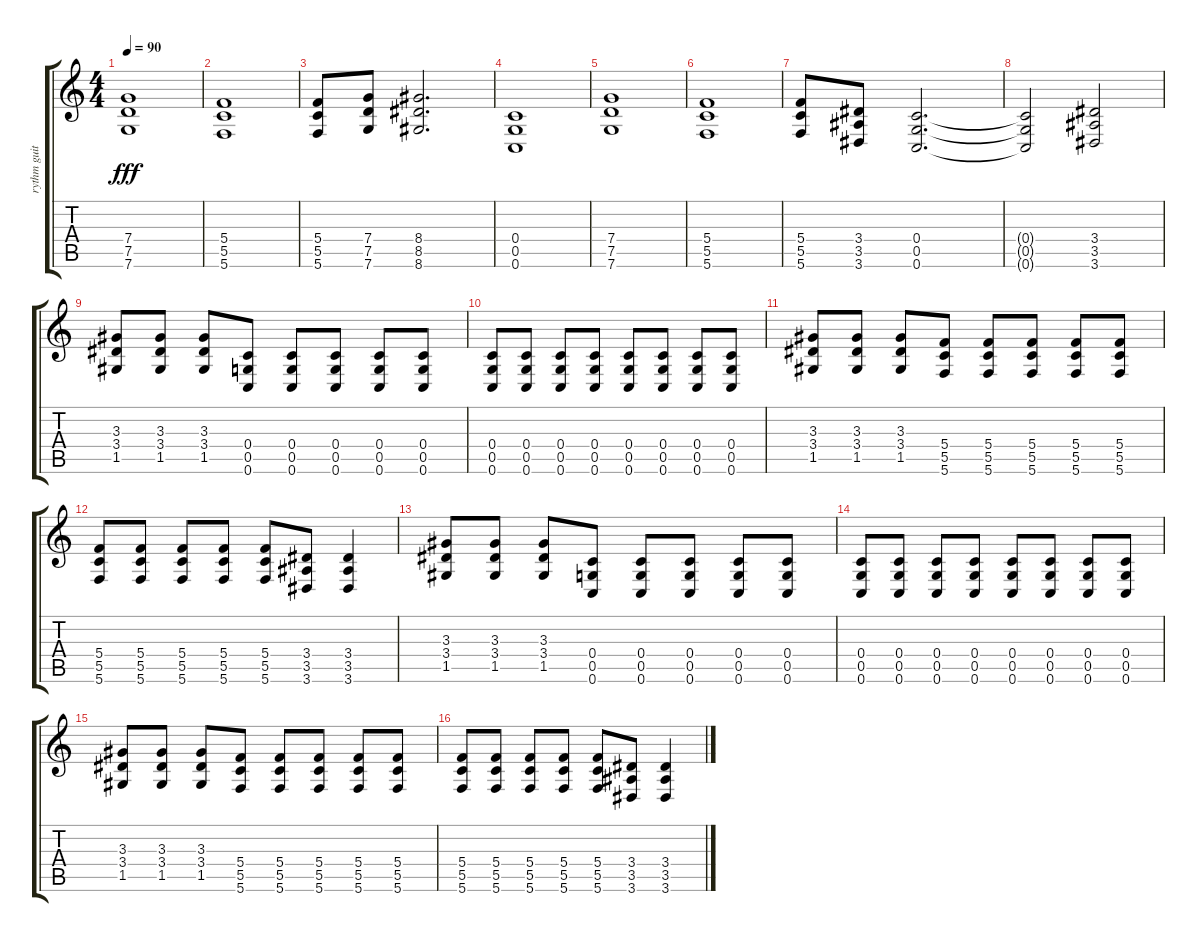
\track ("rythm guitar" "rythm guit") {instrument distortionguitar}
\staff {score tabs}
\tuning (D4 A3 F3 C3 G2 C2) {hide}
\ts (4 4)
\tempo 90
\clef g2
\ks c
(7.4 7.5 7.6).1{dy fff} |
(5.4 5.5 5.6).1 |
(5.4 5.5 5.6).8 (7.4 7.5 7.6).8 (8.4 8.5 8.6).2{d} |
(0.4 0.5 0.6).1 |
(7.4 7.5 7.6).1 |
(5.4 5.5 5.6).1 |
(5.4 5.5 5.6).8 (3.4 3.5 3.6).8 (0.4 0.5 0.6).2{d} |
(0.4{t} 0.5{t} 0.6{t}).2 (3.4 3.5 3.6).2 |
(3.3 3.4 1.5).8 (3.3 3.4 1.5).8 (3.3 3.4 1.5).8 (0.4 0.5 0.6).8 (0.4 0.5 0.6).8 (0.4 0.5 0.6).8 (0.4 0.5 0.6).8 (0.4 0.5 0.6).8 |
(0.4 0.5 0.6).8 (0.4 0.5 0.6).8 (0.4 0.5 0.6).8 (0.4 0.5 0.6).8 (0.4 0.5 0.6).8 (0.4 0.5 0.6).8 (0.4 0.5 0.6).8 (0.4 0.5 0.6).8 |
(3.3 3.4 1.5).8 (3.3 3.4 1.5).8 (3.3 3.4 1.5).8 (5.4 5.5 5.6).8 (5.4 5.5 5.6).8 (5.4 5.5 5.6).8 (5.4 5.5 5.6).8 (5.4 5.5 5.6).8 |
(5.4 5.5 5.6).8 (5.4 5.5 5.6).8 (5.4 5.5 5.6).8 (5.4 5.5 5.6).8 (5.4 5.5 5.6).8 (3.4 3.5 3.6).8 (3.4 3.5 3.6).4 |
(3.3 3.4 1.5).8 (3.3 3.4 1.5).8 (3.3 3.4 1.5).8 (0.4 0.5 0.6).8 (0.4 0.5 0.6).8 (0.4 0.5 0.6).8 (0.4 0.5 0.6).8 (0.4 0.5 0.6).8 |
(0.4 0.5 0.6).8 (0.4 0.5 0.6).8 (0.4 0.5 0.6).8 (0.4 0.5 0.6).8 (0.4 0.5 0.6).8 (0.4 0.5 0.6).8 (0.4 0.5 0.6).8 (0.4 0.5 0.6).8 |
(3.3 3.4 1.5).8 (3.3 3.4 1.5).8 (3.3 3.4 1.5).8 (5.4 5.5 5.6).8 (5.4 5.5 5.6).8 (5.4 5.5 5.6).8 (5.4 5.5 5.6).8 (5.4 5.5 5.6).8 |
(5.4 5.5 5.6).8 (5.4 5.5 5.6).8 (5.4 5.5 5.6).8 (5.4 5.5 5.6).8 (5.4 5.5 5.6).8 (3.4 3.5 3.6).8 (3.4 3.5 3.6).4
